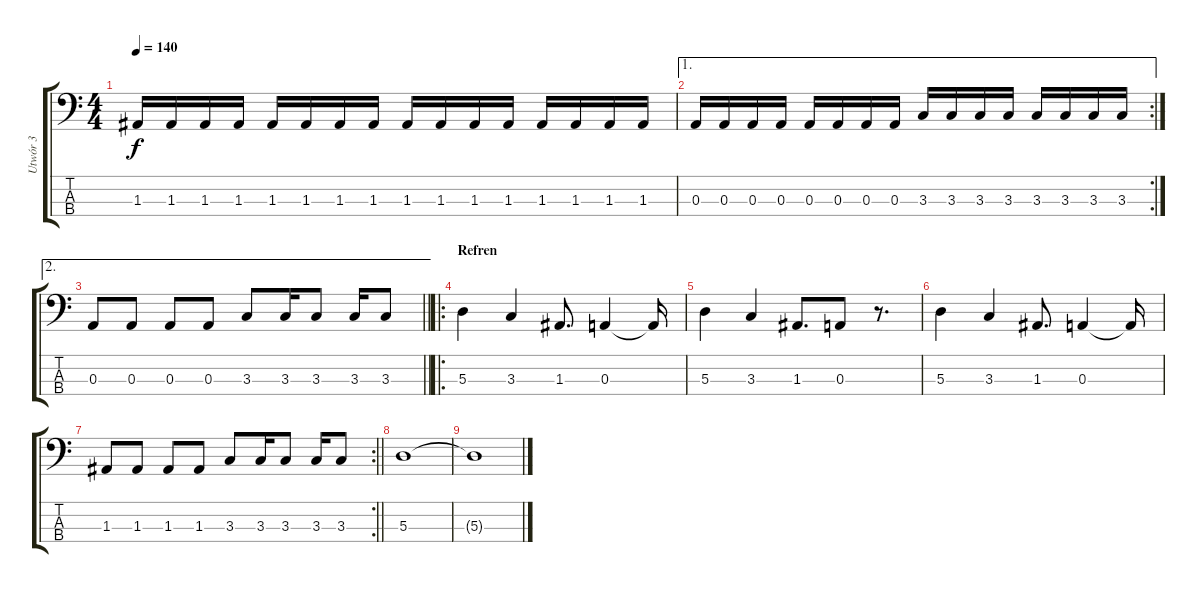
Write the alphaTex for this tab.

\track ("Utwór 3" "Utwór 3") {instrument electricbassfinger}
\staff {score tabs}
\tuning (G2 D2 A1 E1) {hide}
\ts (4 4)
\tempo 140
\clef f4
\ks c
1.3.16{dy f} 1.3.16 1.3.16 1.3.16 1.3.16 1.3.16 1.3.16 1.3.16 1.3.16 1.3.16 1.3.16 1.3.16 1.3.16 1.3.16 1.3.16 1.3.16 |
\ae 1
\rc 2
0.3.16 0.3.16 0.3.16 0.3.16 0.3.16 0.3.16 0.3.16 0.3.16 3.3.16 3.3.16 3.3.16 3.3.16 3.3.16 3.3.16 3.3.16 3.3.16 |
\ae 2
\barLineRight lightlight
0.3.8 0.3.8 0.3.8 0.3.8 3.3.8 3.3.16 3.3.8 3.3.16 3.3.8 |
\ro
\section ("" "Refren")
5.3.4 3.3.4 1.3.8{d} 0.3.4 0.3{t}.16 |
5.3.4 3.3.4 1.3.8{d} 0.3.8 r.8{d} |
5.3.4 3.3.4 1.3.8{d} 0.3.4 0.3{t}.16 |
\rc 2
\barLineRight lightlight
1.3.8 1.3.8 1.3.8 1.3.8 3.3.8 3.3.16 3.3.8 3.3.16 3.3.8 |
5.3.1 |
5.3{t}.1
